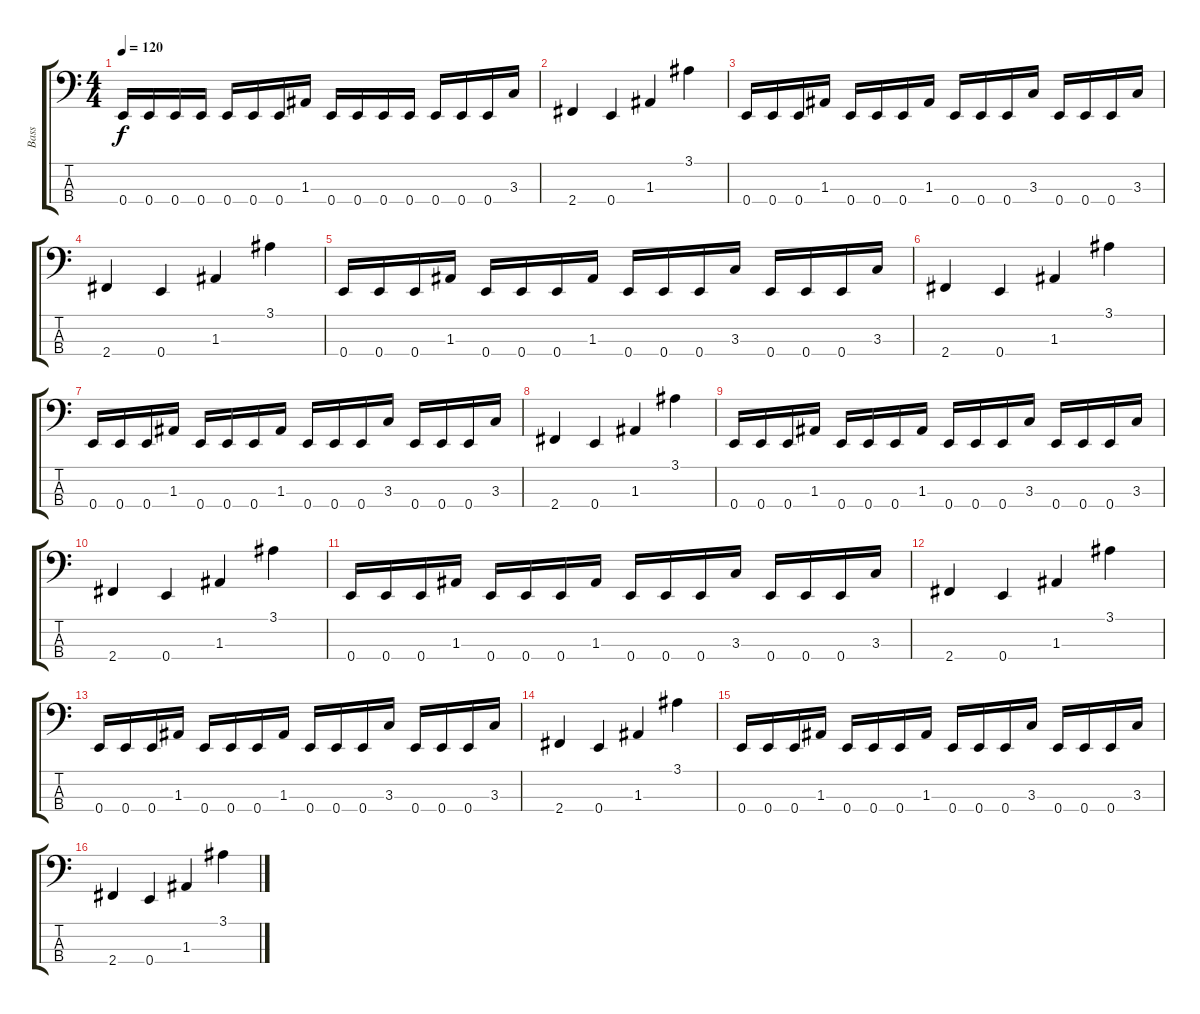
\track ("Bass" "Bass") {instrument electricbassfinger}
\staff {score tabs}
\tuning (G2 D2 A1 E1) {hide}
\ts (4 4)
\tempo 120
\clef f4
\ks c
0.4.16{dy f} 0.4.16 0.4.16 0.4.16 0.4.16 0.4.16 0.4.16 1.3.16 0.4.16 0.4.16 0.4.16 0.4.16 0.4.16 0.4.16 0.4.16 3.3.16 |
2.4.4 0.4.4 1.3.4 3.1.4 |
0.4.16 0.4.16 0.4.16 1.3.16 0.4.16 0.4.16 0.4.16 1.3.16 0.4.16 0.4.16 0.4.16 3.3.16 0.4.16 0.4.16 0.4.16 3.3.16 |
2.4.4 0.4.4 1.3.4 3.1.4 |
0.4.16 0.4.16 0.4.16 1.3.16 0.4.16 0.4.16 0.4.16 1.3.16 0.4.16 0.4.16 0.4.16 3.3.16 0.4.16 0.4.16 0.4.16 3.3.16 |
2.4.4 0.4.4 1.3.4 3.1.4 |
0.4.16 0.4.16 0.4.16 1.3.16 0.4.16 0.4.16 0.4.16 1.3.16 0.4.16 0.4.16 0.4.16 3.3.16 0.4.16 0.4.16 0.4.16 3.3.16 |
2.4.4 0.4.4 1.3.4 3.1.4 |
0.4.16 0.4.16 0.4.16 1.3.16 0.4.16 0.4.16 0.4.16 1.3.16 0.4.16 0.4.16 0.4.16 3.3.16 0.4.16 0.4.16 0.4.16 3.3.16 |
2.4.4 0.4.4 1.3.4 3.1.4 |
0.4.16 0.4.16 0.4.16 1.3.16 0.4.16 0.4.16 0.4.16 1.3.16 0.4.16 0.4.16 0.4.16 3.3.16 0.4.16 0.4.16 0.4.16 3.3.16 |
2.4.4 0.4.4 1.3.4 3.1.4 |
0.4.16 0.4.16 0.4.16 1.3.16 0.4.16 0.4.16 0.4.16 1.3.16 0.4.16 0.4.16 0.4.16 3.3.16 0.4.16 0.4.16 0.4.16 3.3.16 |
2.4.4 0.4.4 1.3.4 3.1.4 |
0.4.16 0.4.16 0.4.16 1.3.16 0.4.16 0.4.16 0.4.16 1.3.16 0.4.16 0.4.16 0.4.16 3.3.16 0.4.16 0.4.16 0.4.16 3.3.16 |
2.4.4 0.4.4 1.3.4 3.1.4
